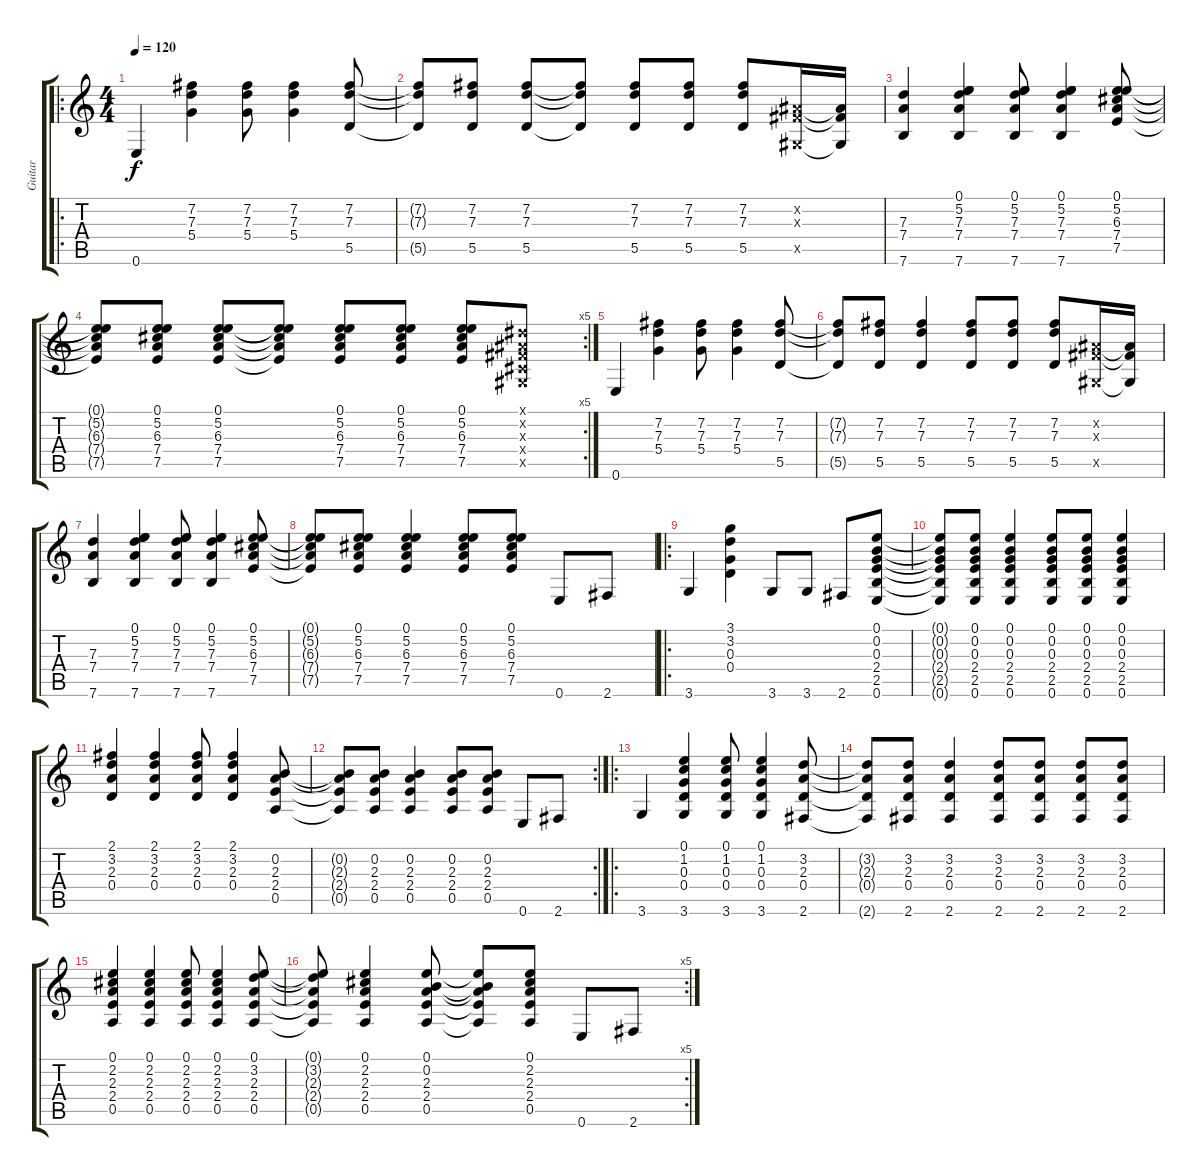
\track ("Guitar" "Guitar") {instrument overdrivenguitar}
\staff {score tabs}
\tuning (E4 B3 G3 D3 A2 E2) {hide}
\ro
\ts (4 4)
\tempo 120
\clef g2
\ks c
0.6.4{dy f instrument overdrivenguitar} (7.2 7.3 5.4).4 (7.2 7.3 5.4).8 (7.2 7.3 5.4).4 (7.2 7.3 5.5).8 |
(7.2{t} 7.3{t} 5.5{t}).8 (7.2 7.3 5.5).8 (7.2 7.3 5.5).8 (7.2{t} 7.3{t} 5.5{t}).8 (7.2 7.3 5.5).8 (7.2 7.3 5.5).8 (7.2 7.3 5.5).8 (-1.2{x} -1.3{x} -1.5{x}).16 (-1.2{t} -1.3{t} -1.5{t}).16 |
(7.3 7.4 7.6).4 (0.1 5.2 7.3 7.4 7.6).4 (0.1 5.2 7.3 7.4 7.6).8 (0.1 5.2 7.3 7.4 7.6).4 (0.1 5.2 6.3 7.4 7.5).8 |
\rc 5
(0.1{t} 5.2{t} 6.3{t} 7.4{t} 7.5{t}).8 (0.1 5.2 6.3 7.4 7.5).8 (0.1 5.2 6.3 7.4 7.5).8 (0.1{t} 5.2{t} 6.3{t} 7.4{t} 7.5{t}).8 (0.1 5.2 6.3 7.4 7.5).8 (0.1 5.2 6.3 7.4 7.5).8 (0.1 5.2 6.3 7.4 7.5).8 (-1.1{x} -1.2{x} -1.3{x} -1.4{x} -1.5{x}).8 |
0.6.4 (7.2 7.3 5.4).4 (7.2 7.3 5.4).8 (7.2 7.3 5.4).4 (7.2 7.3 5.5).8 |
(7.2{t} 7.3{t} 5.5{t}).8 (7.2 7.3 5.5).8 (7.2 7.3 5.5).4 (7.2 7.3 5.5).8 (7.2 7.3 5.5).8 (7.2 7.3 5.5).8 (-1.2{x} -1.3{x} -1.5{x}).16 (-1.2{t} -1.3{t} -1.5{t}).16 |
(7.3 7.4 7.6).4 (0.1 5.2 7.3 7.4 7.6).4 (0.1 5.2 7.3 7.4 7.6).8 (0.1 5.2 7.3 7.4 7.6).4 (0.1 5.2 6.3 7.4 7.5).8 |
(0.1{t} 5.2{t} 6.3{t} 7.4{t} 7.5{t}).8 (0.1 5.2 6.3 7.4 7.5).8 (0.1 5.2 6.3 7.4 7.5).4 (0.1 5.2 6.3 7.4 7.5).8 (0.1 5.2 6.3 7.4 7.5).8 0.6.8 2.6.8 |
\ro
3.6.4 (3.1 3.2 0.3 0.4).4 3.6.8 3.6.8 2.6.8 (0.1 0.2 0.3 2.4 2.5 0.6).8 |
(0.1{t} 0.2{t} 0.3{t} 2.4{t} 2.5{t} 0.6{t}).8 (0.1 0.2 0.3 2.4 2.5 0.6).8 (0.1 0.2 0.3 2.4 2.5 0.6).4 (0.1 0.2 0.3 2.4 2.5 0.6).8 (0.1 0.2 0.3 2.4 2.5 0.6).8 (0.1 0.2 0.3 2.4 2.5 0.6).4 |
(2.1 3.2 2.3 0.4).4 (2.1 3.2 2.3 0.4).4 (2.1 3.2 2.3 0.4).8 (2.1 3.2 2.3 0.4).4 (0.2 2.3 2.4 0.5).8 |
\rc 2
(0.2{t} 2.3{t} 2.4{t} 0.5{t}).8 (0.2 2.3 2.4 0.5).8 (0.2 2.3 2.4 0.5).4 (0.2 2.3 2.4 0.5).8 (0.2 2.3 2.4 0.5).8 0.6.8 2.6.8 |
\ro
3.6.4 (0.1 1.2 0.3 0.4 3.6).4 (0.1 1.2 0.3 0.4 3.6).8 (0.1 1.2 0.3 0.4 3.6).4 (3.2 2.3 0.4 2.6).8 |
(3.2{t} 2.3{t} 0.4{t} 2.6{t}).8 (3.2 2.3 0.4 2.6).8 (3.2 2.3 0.4 2.6).4 (3.2 2.3 0.4 2.6).8 (3.2 2.3 0.4 2.6).8 (3.2 2.3 0.4 2.6).8 (3.2 2.3 0.4 2.6).8 |
(0.1 2.2 2.3 2.4 0.5).4 (0.1 2.2 2.3 2.4 0.5).4 (0.1 2.2 2.3 2.4 0.5).8 (0.1 2.2 2.3 2.4 0.5).4 (0.1 3.2 2.3 2.4 0.5).8 |
\rc 5
(0.1{t} 3.2{t} 2.3{t} 2.4{t} 0.5{t}).8 (0.1 2.2 2.3 2.4 0.5).4 (0.1 0.2 2.3 2.4 0.5).8 (0.1{t} 0.2{t} 2.3{t} 2.4{t} 0.5{t}).8 (0.1 2.2 2.3 2.4 0.5).8 0.6.8 2.6.8
